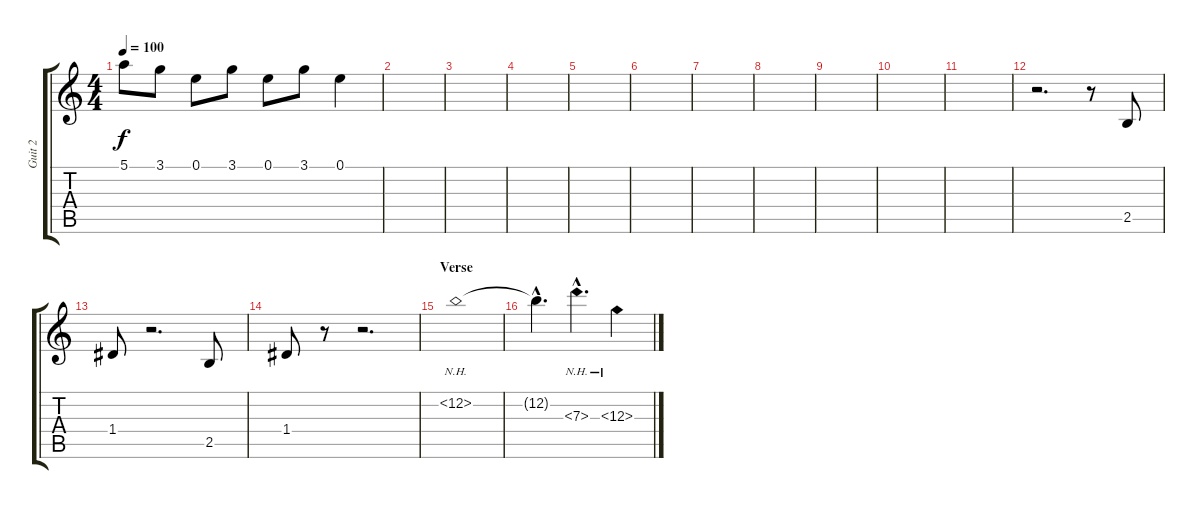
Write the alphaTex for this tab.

\track ("Guit 2" "Guit 2") {instrument electricguitarjazz}
\staff {score tabs}
\tuning (E4 B3 G3 D3 A2 E2) {hide}
\ts (4 4)
\tempo 100
\clef g2
\ks c
5.1{t}.8{dy f} 3.1.8 0.1.8 3.1.8 0.1.8 3.1.8 0.1.4 |
\section ("" "")
|
|
|
|
|
|
\section ("" "")
|
|
|
|
r.2{d} r.8 2.5.8 |
1.4.8 r.2{d} 2.5.8 |
1.4.8 r.8 r.2{d} |
\section ("" "Verse")
12.2{nh}.1 |
12.2{hac t}.4{d} 7.3{nh hac}.4{d} 12.3{nh}.4
